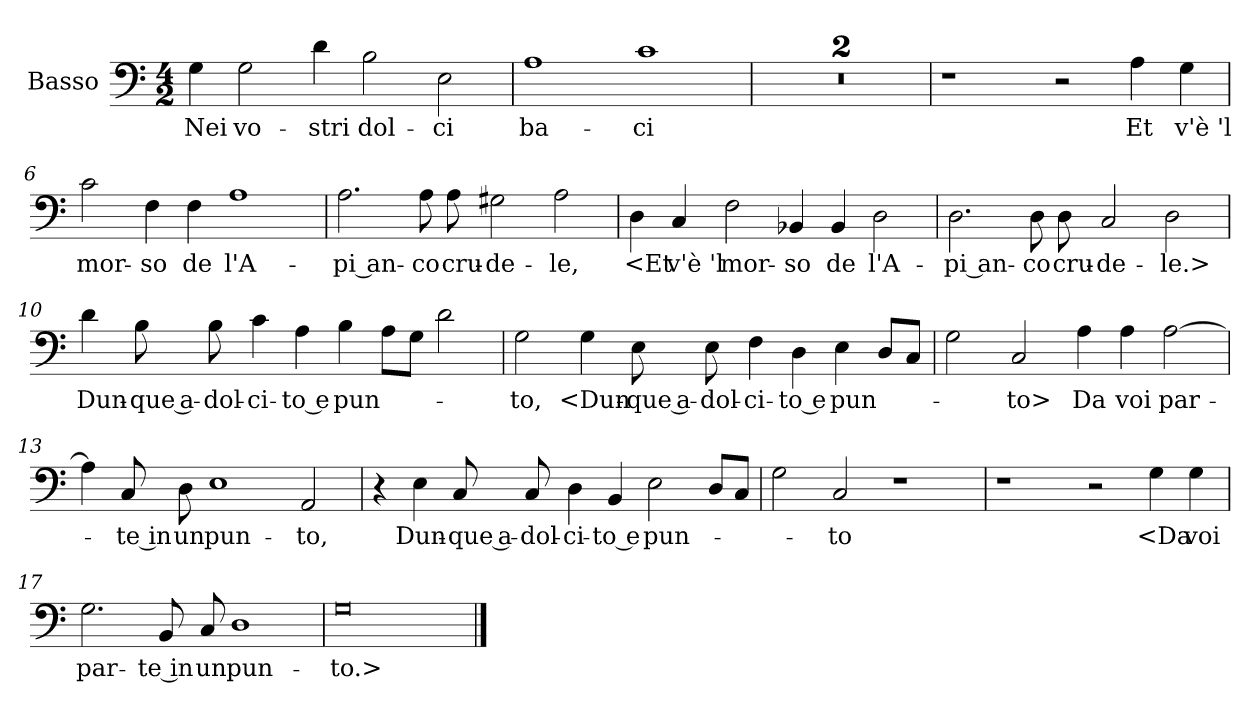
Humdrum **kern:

**kern	**text
*part1	*part1
*staff1	*staff1
*I"Basso	*
*I'B	*
*clefF4	*
*k[]	*
*M4/2	*
=1	=1
4G	Nei
2G	vo-
4d	-stri
2B	dol-
2E	-ci
=2	=2
1A	ba-
1c	-ci
=3	=3
0r	.
=4	=4
0r	.
=5	=5
1r	.
2r	.
4A	Et
4G	v'è 'l
=6	=6
2c	mor-
4F	-so
4F	de
1A	l'A-
=7	=7
2.A	-pi an-
8A	-co
8A	cru-
2G#X	-de-
2A	-le,
=8	=8
4D	<Et
4C	v'è 'l
2F	mor-
4BB-X	-so
4BB-	de
2D	l'A-
=9	=9
2.D	-pi an-
8D	-co
8D	cru-
2C	-de-
2D	-le.>
=10	=10
4d	Dun-
8B	-que a-
8B	-dol-
4c	-ci-
4A	-to e
4B	pun-
8AL	.
8GJ	.
2d	.
=11	=11
2G	-to,
4G	<Dun-
8E	-que a-
8E	-dol-
4F	-ci-
4D	-to e
4E	pun-
8DL	.
8CJ	.
=12	=12
2G	.
2C	-to>
4A	Da
4A	voi
[2A	par-
=13	=13
4A]	.
8C	-te in
8D	un
1E	pun-
2AA	-to,
=14	=14
4r	.
4E	Dun-
8C	-que a-
8C	-dol-
4D	-ci-
4BB	-to e
2E	pun-
8DL	.
8CJ	.
=15	=15
2G	.
2C	-to
1r	.
=16	=16
1r	.
2r	.
4G	<Da
4G	voi
=17	=17
2.G	par-
8BB	-te in
8C	un
1D	pun-
=18	=18
0G	-to.>
==	==
*-	*-
